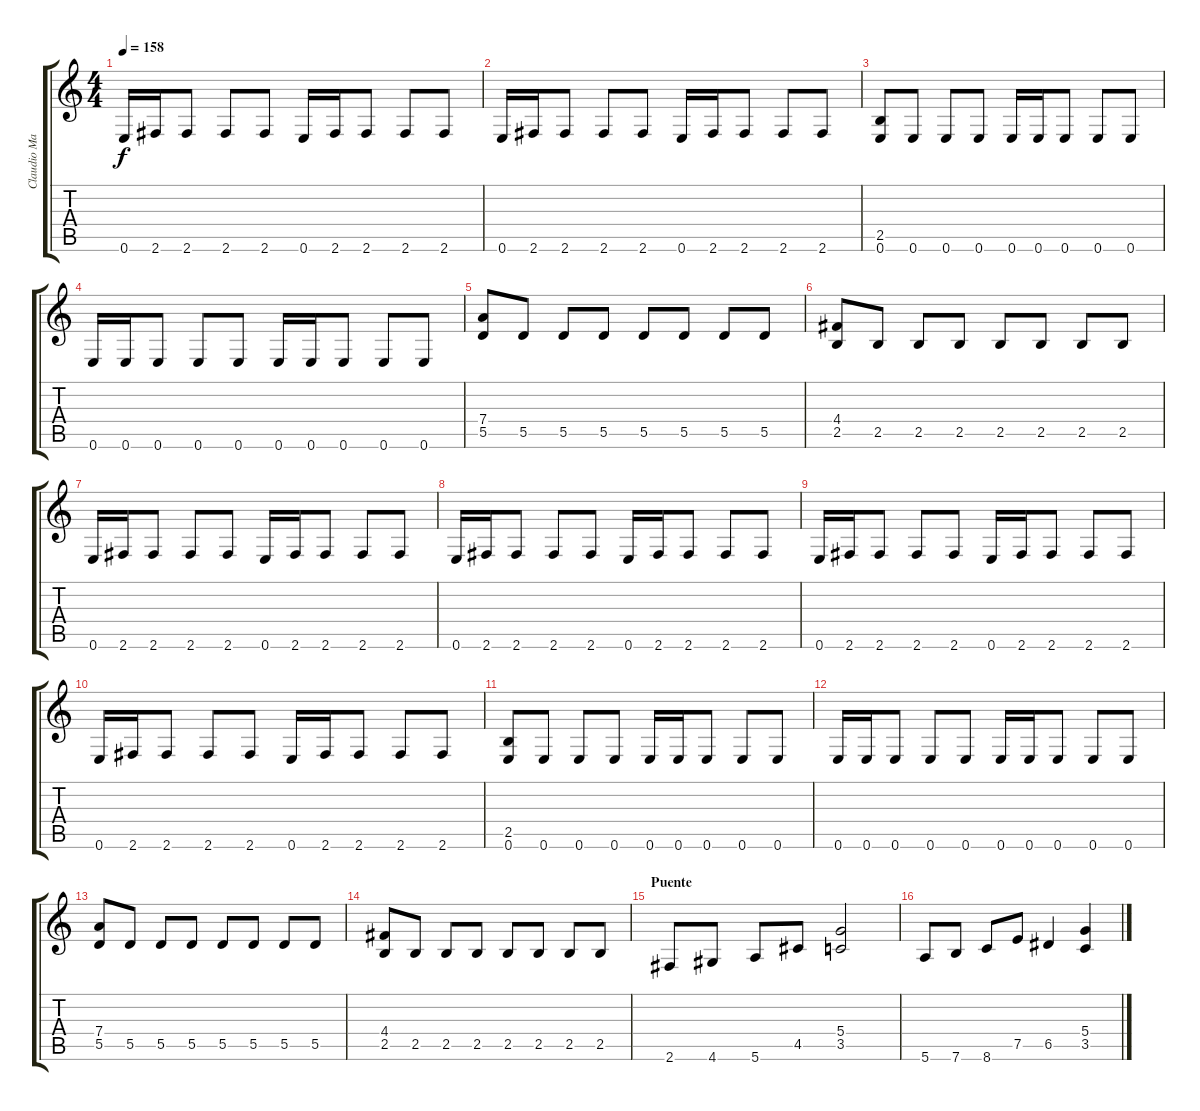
\track ("Claudio Marciello (Gtr 2)" "Claudio Ma") {instrument distortionguitar}
\staff {score tabs}
\tuning (E4 B3 G3 D3 A2 E2) {hide}
\ts (4 4)
\tempo 158
\clef g2
\ks c
0.6.16{dy f} 2.6.16 2.6.8 2.6.8 2.6.8 0.6.16 2.6.16 2.6.8 2.6.8 2.6.8 |
0.6.16 2.6.16 2.6.8 2.6.8 2.6.8 0.6.16 2.6.16 2.6.8 2.6.8 2.6.8 |
(2.5 0.6).8 0.6.8 0.6.8 0.6.8 0.6.16 0.6.16 0.6.8 0.6.8 0.6.8 |
0.6.16 0.6.16 0.6.8 0.6.8 0.6.8 0.6.16 0.6.16 0.6.8 0.6.8 0.6.8 |
(7.4 5.5).8 5.5.8 5.5.8 5.5.8 5.5.8 5.5.8 5.5.8 5.5.8 |
(4.4 2.5).8 2.5.8 2.5.8 2.5.8 2.5.8 2.5.8 2.5.8 2.5.8 |
0.6.16 2.6.16 2.6.8 2.6.8 2.6.8 0.6.16 2.6.16 2.6.8 2.6.8 2.6.8 |
0.6.16 2.6.16 2.6.8 2.6.8 2.6.8 0.6.16 2.6.16 2.6.8 2.6.8 2.6.8 |
0.6.16 2.6.16 2.6.8 2.6.8 2.6.8 0.6.16 2.6.16 2.6.8 2.6.8 2.6.8 |
0.6.16 2.6.16 2.6.8 2.6.8 2.6.8 0.6.16 2.6.16 2.6.8 2.6.8 2.6.8 |
(2.5 0.6).8 0.6.8 0.6.8 0.6.8 0.6.16 0.6.16 0.6.8 0.6.8 0.6.8 |
0.6.16 0.6.16 0.6.8 0.6.8 0.6.8 0.6.16 0.6.16 0.6.8 0.6.8 0.6.8 |
(7.4 5.5).8 5.5.8 5.5.8 5.5.8 5.5.8 5.5.8 5.5.8 5.5.8 |
(4.4 2.5).8 2.5.8 2.5.8 2.5.8 2.5.8 2.5.8 2.5.8 2.5.8 |
\section ("" "Puente")
2.6.8 4.6.8 5.6.8 4.5.8 (5.4 3.5).2 |
5.6.8 7.6.8 8.6.8 7.5.8 6.5.4 (5.4 3.5).4
